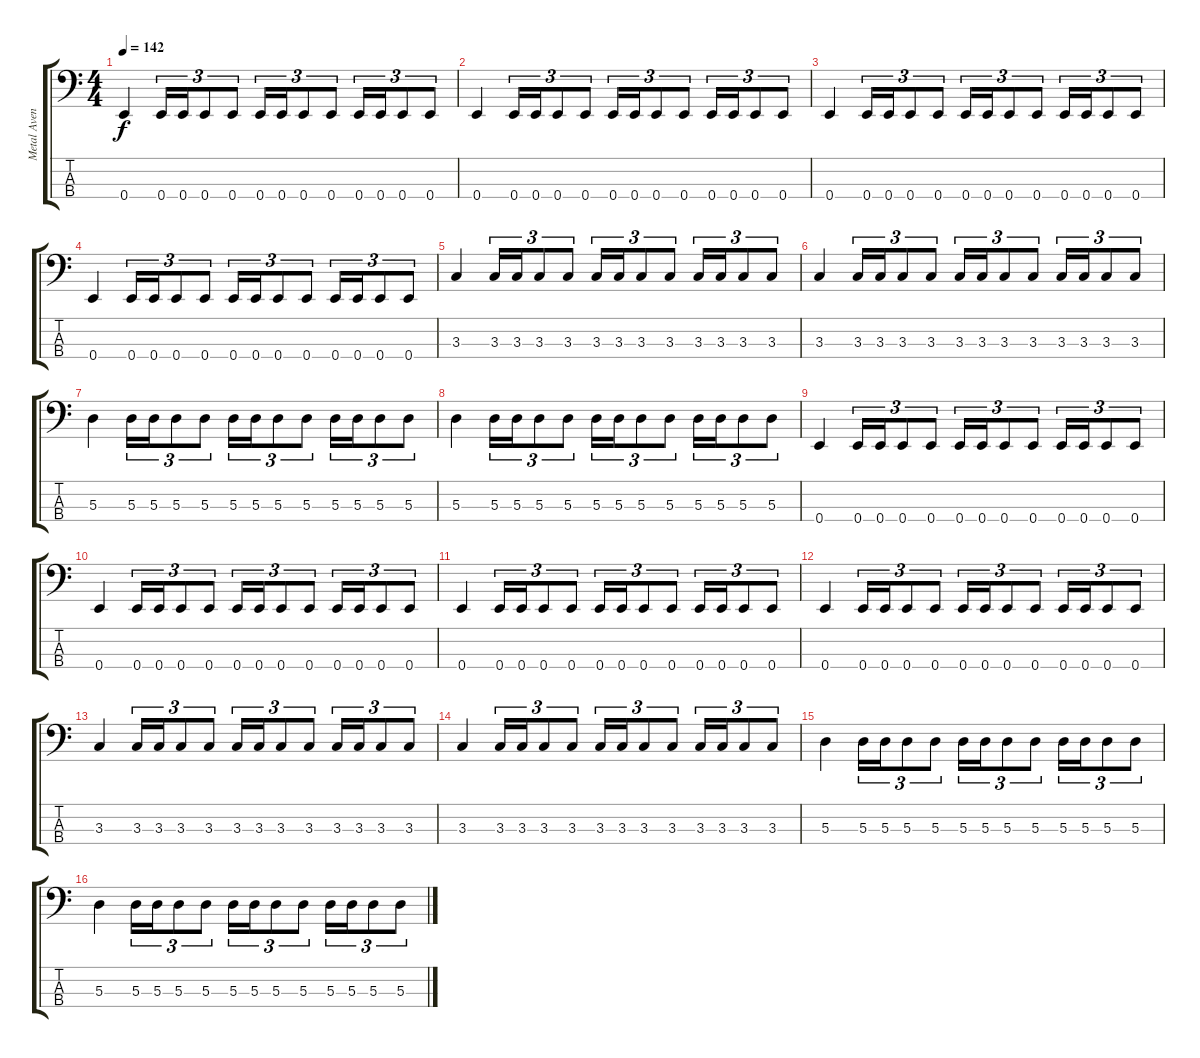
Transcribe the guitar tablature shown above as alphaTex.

\track ("Metal Avenger" "Metal Aven") {instrument electricbasspick}
\staff {score tabs}
\tuning (G2 D2 A1 E1) {hide}
\ts (4 4)
\tempo 142
\clef f4
\ks c
0.4.4{dy f} 0.4.16{tu (3 2)} 0.4.16{tu (3 2)} 0.4.8{tu (3 2)} 0.4.8{tu (3 2)} 0.4.16{tu (3 2)} 0.4.16{tu (3 2)} 0.4.8{tu (3 2)} 0.4.8{tu (3 2)} 0.4.16{tu (3 2)} 0.4.16{tu (3 2)} 0.4.8{tu (3 2)} 0.4.8{tu (3 2)} |
0.4.4 0.4.16{tu (3 2)} 0.4.16{tu (3 2)} 0.4.8{tu (3 2)} 0.4.8{tu (3 2)} 0.4.16{tu (3 2)} 0.4.16{tu (3 2)} 0.4.8{tu (3 2)} 0.4.8{tu (3 2)} 0.4.16{tu (3 2)} 0.4.16{tu (3 2)} 0.4.8{tu (3 2)} 0.4.8{tu (3 2)} |
0.4.4 0.4.16{tu (3 2)} 0.4.16{tu (3 2)} 0.4.8{tu (3 2)} 0.4.8{tu (3 2)} 0.4.16{tu (3 2)} 0.4.16{tu (3 2)} 0.4.8{tu (3 2)} 0.4.8{tu (3 2)} 0.4.16{tu (3 2)} 0.4.16{tu (3 2)} 0.4.8{tu (3 2)} 0.4.8{tu (3 2)} |
0.4.4 0.4.16{tu (3 2)} 0.4.16{tu (3 2)} 0.4.8{tu (3 2)} 0.4.8{tu (3 2)} 0.4.16{tu (3 2)} 0.4.16{tu (3 2)} 0.4.8{tu (3 2)} 0.4.8{tu (3 2)} 0.4.16{tu (3 2)} 0.4.16{tu (3 2)} 0.4.8{tu (3 2)} 0.4.8{tu (3 2)} |
3.3.4 3.3.16{tu (3 2)} 3.3.16{tu (3 2)} 3.3.8{tu (3 2)} 3.3.8{tu (3 2)} 3.3.16{tu (3 2)} 3.3.16{tu (3 2)} 3.3.8{tu (3 2)} 3.3.8{tu (3 2)} 3.3.16{tu (3 2)} 3.3.16{tu (3 2)} 3.3.8{tu (3 2)} 3.3.8{tu (3 2)} |
3.3.4 3.3.16{tu (3 2)} 3.3.16{tu (3 2)} 3.3.8{tu (3 2)} 3.3.8{tu (3 2)} 3.3.16{tu (3 2)} 3.3.16{tu (3 2)} 3.3.8{tu (3 2)} 3.3.8{tu (3 2)} 3.3.16{tu (3 2)} 3.3.16{tu (3 2)} 3.3.8{tu (3 2)} 3.3.8{tu (3 2)} |
5.3.4 5.3.16{tu (3 2)} 5.3.16{tu (3 2)} 5.3.8{tu (3 2)} 5.3.8{tu (3 2)} 5.3.16{tu (3 2)} 5.3.16{tu (3 2)} 5.3.8{tu (3 2)} 5.3.8{tu (3 2)} 5.3.16{tu (3 2)} 5.3.16{tu (3 2)} 5.3.8{tu (3 2)} 5.3.8{tu (3 2)} |
5.3.4 5.3.16{tu (3 2)} 5.3.16{tu (3 2)} 5.3.8{tu (3 2)} 5.3.8{tu (3 2)} 5.3.16{tu (3 2)} 5.3.16{tu (3 2)} 5.3.8{tu (3 2)} 5.3.8{tu (3 2)} 5.3.16{tu (3 2)} 5.3.16{tu (3 2)} 5.3.8{tu (3 2)} 5.3.8{tu (3 2)} |
0.4.4 0.4.16{tu (3 2)} 0.4.16{tu (3 2)} 0.4.8{tu (3 2)} 0.4.8{tu (3 2)} 0.4.16{tu (3 2)} 0.4.16{tu (3 2)} 0.4.8{tu (3 2)} 0.4.8{tu (3 2)} 0.4.16{tu (3 2)} 0.4.16{tu (3 2)} 0.4.8{tu (3 2)} 0.4.8{tu (3 2)} |
0.4.4 0.4.16{tu (3 2)} 0.4.16{tu (3 2)} 0.4.8{tu (3 2)} 0.4.8{tu (3 2)} 0.4.16{tu (3 2)} 0.4.16{tu (3 2)} 0.4.8{tu (3 2)} 0.4.8{tu (3 2)} 0.4.16{tu (3 2)} 0.4.16{tu (3 2)} 0.4.8{tu (3 2)} 0.4.8{tu (3 2)} |
0.4.4 0.4.16{tu (3 2)} 0.4.16{tu (3 2)} 0.4.8{tu (3 2)} 0.4.8{tu (3 2)} 0.4.16{tu (3 2)} 0.4.16{tu (3 2)} 0.4.8{tu (3 2)} 0.4.8{tu (3 2)} 0.4.16{tu (3 2)} 0.4.16{tu (3 2)} 0.4.8{tu (3 2)} 0.4.8{tu (3 2)} |
0.4.4 0.4.16{tu (3 2)} 0.4.16{tu (3 2)} 0.4.8{tu (3 2)} 0.4.8{tu (3 2)} 0.4.16{tu (3 2)} 0.4.16{tu (3 2)} 0.4.8{tu (3 2)} 0.4.8{tu (3 2)} 0.4.16{tu (3 2)} 0.4.16{tu (3 2)} 0.4.8{tu (3 2)} 0.4.8{tu (3 2)} |
3.3.4 3.3.16{tu (3 2)} 3.3.16{tu (3 2)} 3.3.8{tu (3 2)} 3.3.8{tu (3 2)} 3.3.16{tu (3 2)} 3.3.16{tu (3 2)} 3.3.8{tu (3 2)} 3.3.8{tu (3 2)} 3.3.16{tu (3 2)} 3.3.16{tu (3 2)} 3.3.8{tu (3 2)} 3.3.8{tu (3 2)} |
3.3.4 3.3.16{tu (3 2)} 3.3.16{tu (3 2)} 3.3.8{tu (3 2)} 3.3.8{tu (3 2)} 3.3.16{tu (3 2)} 3.3.16{tu (3 2)} 3.3.8{tu (3 2)} 3.3.8{tu (3 2)} 3.3.16{tu (3 2)} 3.3.16{tu (3 2)} 3.3.8{tu (3 2)} 3.3.8{tu (3 2)} |
5.3.4 5.3.16{tu (3 2)} 5.3.16{tu (3 2)} 5.3.8{tu (3 2)} 5.3.8{tu (3 2)} 5.3.16{tu (3 2)} 5.3.16{tu (3 2)} 5.3.8{tu (3 2)} 5.3.8{tu (3 2)} 5.3.16{tu (3 2)} 5.3.16{tu (3 2)} 5.3.8{tu (3 2)} 5.3.8{tu (3 2)} |
5.3.4 5.3.16{tu (3 2)} 5.3.16{tu (3 2)} 5.3.8{tu (3 2)} 5.3.8{tu (3 2)} 5.3.16{tu (3 2)} 5.3.16{tu (3 2)} 5.3.8{tu (3 2)} 5.3.8{tu (3 2)} 5.3.16{tu (3 2)} 5.3.16{tu (3 2)} 5.3.8{tu (3 2)} 5.3.8{tu (3 2)}
